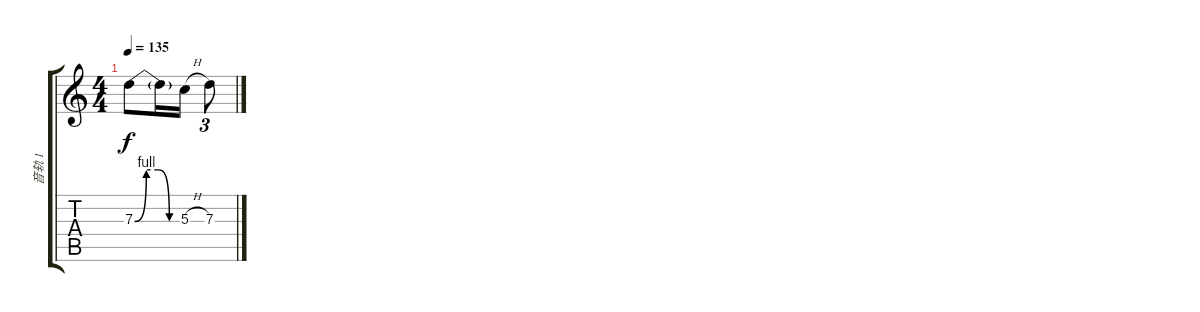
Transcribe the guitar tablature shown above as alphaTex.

\track ("音轨 1" "音轨 1") {instrument distortionguitar}
\staff {score tabs}
\tuning (E4 B3 G3 D3 A2 E2) {hide}
\ts (4 4)
\tempo 135
\clef g2
\ks c
7.3{be (custom 0 0 15 4 30 4 45 0 60 0)}.8{dy f} 7.3{t}.16 5.3{h}.16 7.3.8{tu (3 2)}
